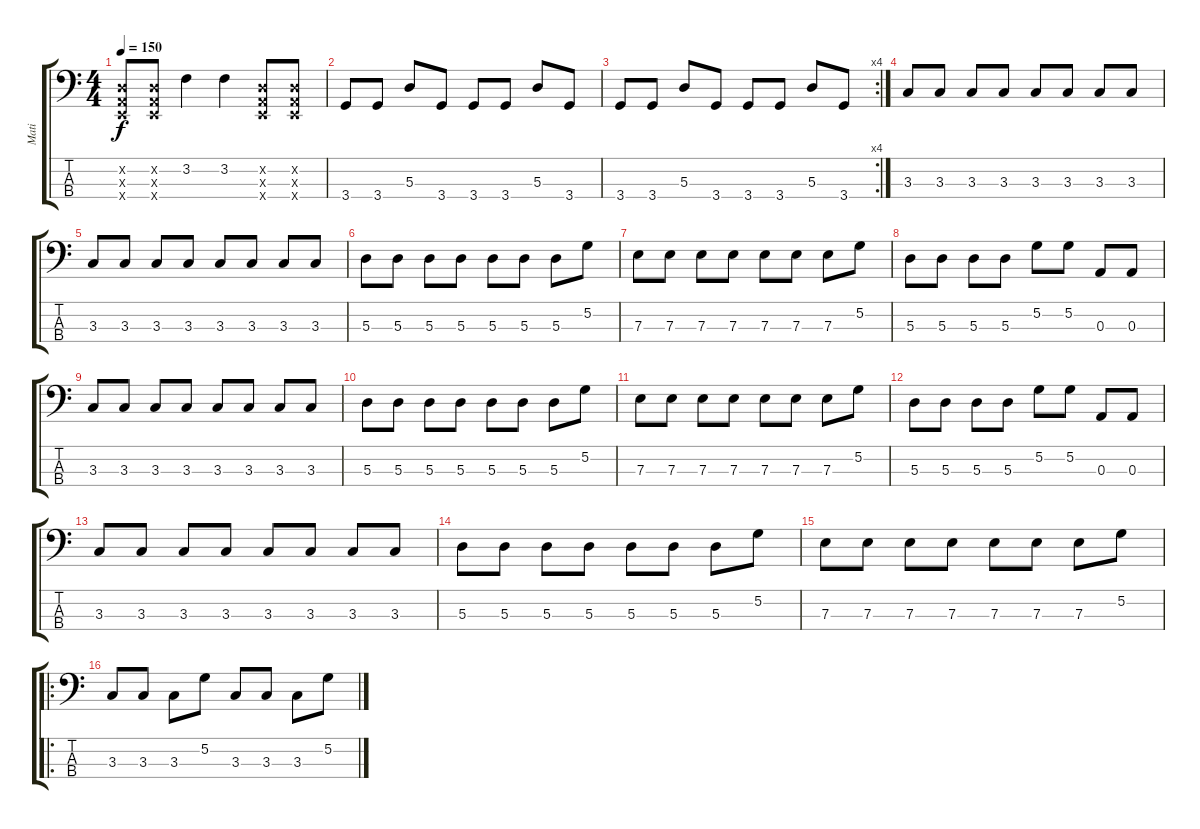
\track ("Mati" "Mati") {instrument electricbasspick}
\staff {score tabs}
\tuning (G2 D2 A1 E1) {hide}
\ts (4 4)
\tempo 150
\clef f4
\ks c
(0.2{x} 0.3{x} 0.4{x}).8{dy f} (0.2{x} 0.3{x} 0.4{x}).8 3.2.4 3.2.4 (0.2{x} 0.3{x} 0.4{x}).8 (0.2{x} 0.3{x} 0.4{x}).8 |
3.4.8 3.4.8 5.3.8 3.4.8 3.4.8 3.4.8 5.3.8 3.4.8 |
\rc 4
3.4.8 3.4.8 5.3.8 3.4.8 3.4.8 3.4.8 5.3.8 3.4.8 |
3.3.8 3.3.8 3.3.8 3.3.8 3.3.8 3.3.8 3.3.8 3.3.8 |
3.3.8 3.3.8 3.3.8 3.3.8 3.3.8 3.3.8 3.3.8 3.3.8 |
5.3.8 5.3.8 5.3.8 5.3.8 5.3.8 5.3.8 5.3.8 5.2.8 |
7.3.8 7.3.8 7.3.8 7.3.8 7.3.8 7.3.8 7.3.8 5.2.8 |
5.3.8 5.3.8 5.3.8 5.3.8 5.2.8 5.2.8 0.3.8 0.3.8 |
3.3.8 3.3.8 3.3.8 3.3.8 3.3.8 3.3.8 3.3.8 3.3.8 |
5.3.8 5.3.8 5.3.8 5.3.8 5.3.8 5.3.8 5.3.8 5.2.8 |
7.3.8 7.3.8 7.3.8 7.3.8 7.3.8 7.3.8 7.3.8 5.2.8 |
5.3.8 5.3.8 5.3.8 5.3.8 5.2.8 5.2.8 0.3.8 0.3.8 |
3.3.8 3.3.8 3.3.8 3.3.8 3.3.8 3.3.8 3.3.8 3.3.8 |
5.3.8 5.3.8 5.3.8 5.3.8 5.3.8 5.3.8 5.3.8 5.2.8 |
7.3.8 7.3.8 7.3.8 7.3.8 7.3.8 7.3.8 7.3.8 5.2.8 |
\ro
3.3.8 3.3.8 3.3.8 5.2.8 3.3.8 3.3.8 3.3.8 5.2.8
